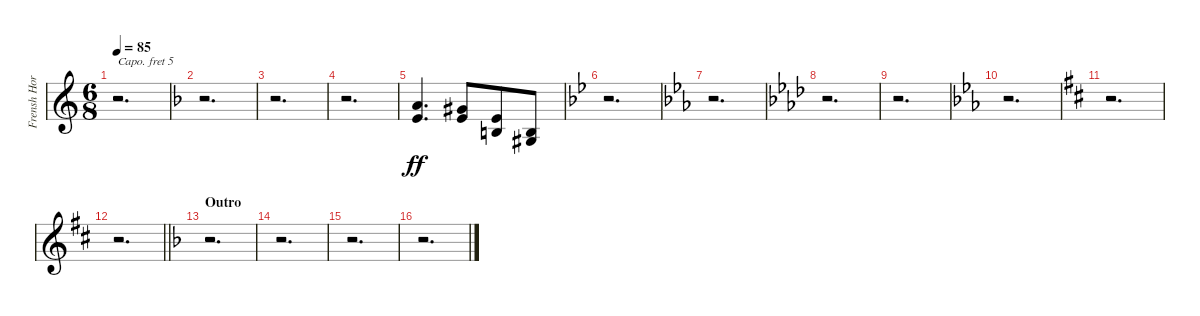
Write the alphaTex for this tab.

\track ("Frensh Horn" "Frensh Hor") {instrument frenchhorn}
\staff {score}
\capo 5
\tuning (E4 B3 G3 D3 A2 E2 B1) {hide}
\ts (6 8)
\tempo 85
\clef g2
\ks aminor
r.2{d dy ff} |
\ks dminor
r.2{d} |
r.2{d} |
r.2{d} |
(5.2 4.3).4{d} (4.2{acc #} 4.3).8 (4.3 4.4).8 (4.4 6.5{acc #}).8 |
\ks gminor
r.2{d} |
\ks cminor
r.2{d} |
\ks fminor
r.2{d} |
r.2{d} |
\ks cminor
r.2{d} |
\ks d
r.2{d} |
\barLineRight lightlight
r.2{d} |
\section ("" "Outro")
\ks dminor
r.2{d} |
r.2{d} |
r.2{d} |
r.2{d}
